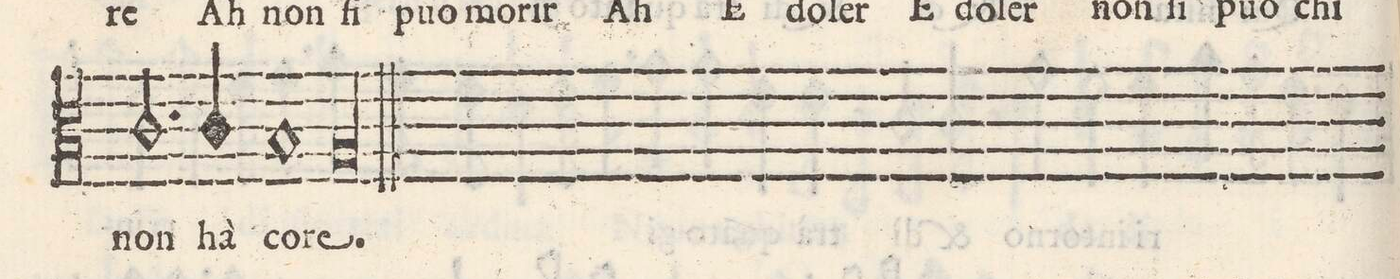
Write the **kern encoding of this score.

**kern	**text
*I"TENORE	*
*clefC3	*
*k[]	*
*met(C|)	*
*M2/1	*
2.c/	non
4c/	hà
1B	co-
=34-	=34-
00A	-re.
=35-	=35-
==	==
*-	*-
